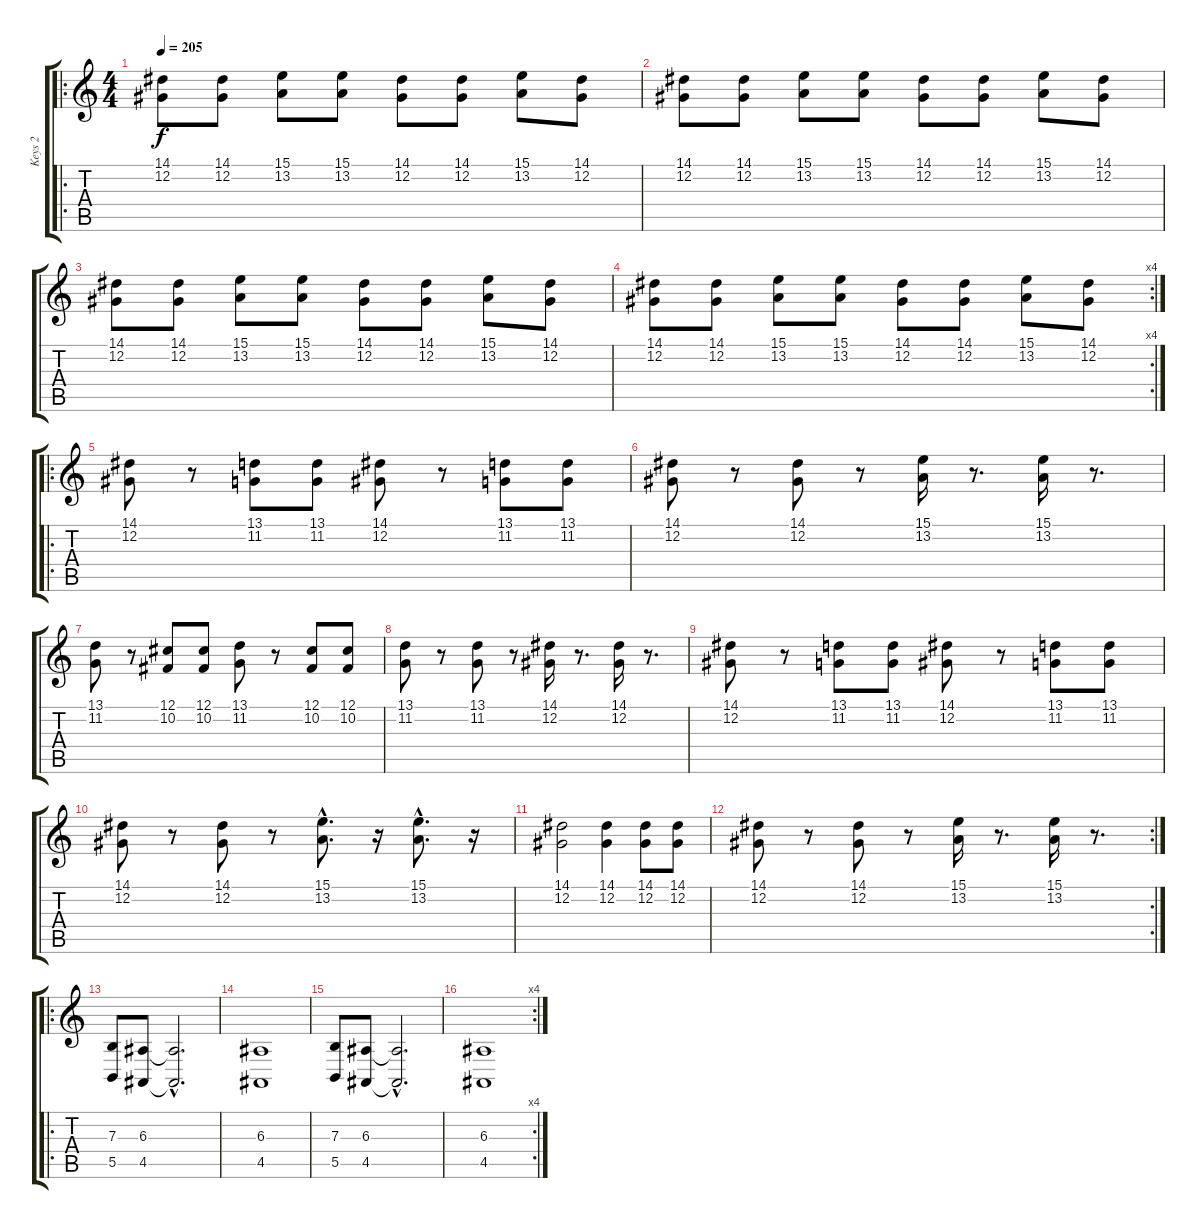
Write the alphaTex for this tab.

\track ("Keys 2" "Keys 2") {instrument tangoaccordion}
\staff {score tabs}
\tuning (Db4 Ab3 E3 B2 Gb2 B1) {hide}
\ro
\ts (4 4)
\tempo 205
\clef g2
\ks c
(14.1 12.2).8{dy f} (14.1 12.2).8 (15.1 13.2).8 (15.1 13.2).8 (14.1 12.2).8 (14.1 12.2).8 (15.1 13.2).8 (14.1 12.2).8 |
(14.1 12.2).8 (14.1 12.2).8 (15.1 13.2).8 (15.1 13.2).8 (14.1 12.2).8 (14.1 12.2).8 (15.1 13.2).8 (14.1 12.2).8 |
(14.1 12.2).8 (14.1 12.2).8 (15.1 13.2).8 (15.1 13.2).8 (14.1 12.2).8 (14.1 12.2).8 (15.1 13.2).8 (14.1 12.2).8 |
\rc 4
(14.1 12.2).8 (14.1 12.2).8 (15.1 13.2).8 (15.1 13.2).8 (14.1 12.2).8 (14.1 12.2).8 (15.1 13.2).8 (14.1 12.2).8 |
\ro
(14.1 12.2).8 r.8 (13.1 11.2).8 (13.1 11.2).8 (14.1 12.2).8 r.8 (13.1 11.2).8 (13.1 11.2).8 |
(14.1 12.2).8 r.8 (14.1 12.2).8 r.8 (15.1 13.2).16 r.8{d} (15.1 13.2).16 r.8{d} |
(13.1 11.2).8 r.8 (12.1 10.2).8 (12.1 10.2).8 (13.1 11.2).8 r.8 (12.1 10.2).8 (12.1 10.2).8 |
(13.1 11.2).8 r.8 (13.1 11.2).8 r.8 (14.1 12.2).16 r.8{d} (14.1 12.2).16 r.8{d} |
(14.1 12.2).8 r.8 (13.1 11.2).8 (13.1 11.2).8 (14.1 12.2).8 r.8 (13.1 11.2).8 (13.1 11.2).8 |
(14.1 12.2).8 r.8 (14.1 12.2).8 r.8 (15.1{hac} 13.2{hac}).8{d} r.16 (15.1{hac} 13.2{hac}).8{d} r.16 |
(14.1 12.2).2 (14.1 12.2).4 (14.1 12.2).8 (14.1 12.2).8 |
\rc 2
(14.1 12.2).8 r.8 (14.1 12.2).8 r.8 (15.1 13.2).16 r.8{d} (15.1 13.2).16 r.8{d} |
\ro
(7.3 5.5).8 (6.3 4.5).8 (6.3{hac t} 4.5{hac t}).2{d} |
(6.3 4.5).1 |
(7.3 5.5).8 (6.3 4.5).8 (6.3{hac t} 4.5{hac t}).2{d} |
\rc 4
(6.3 4.5).1
